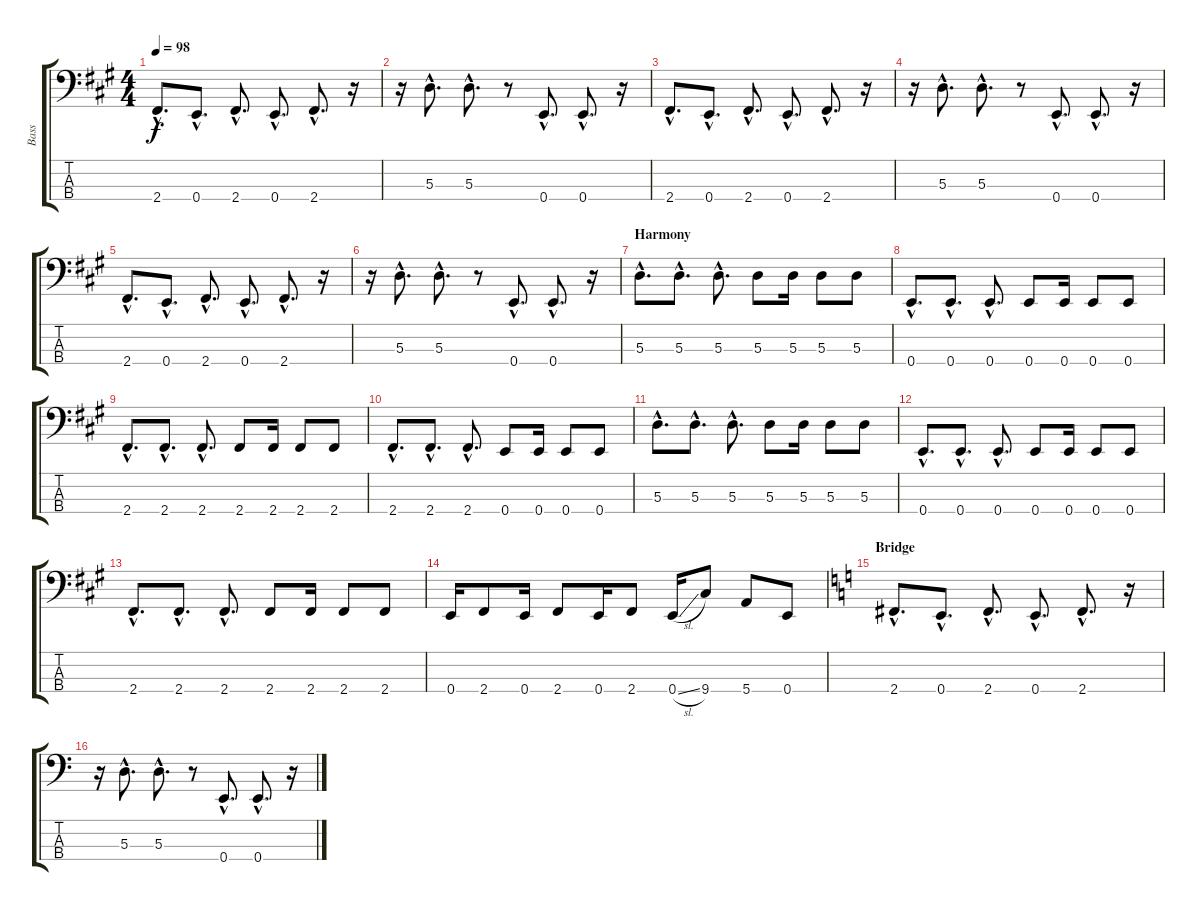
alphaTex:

\track ("Bass" "Bass") {instrument electricbasspick}
\staff {score tabs}
\tuning (G2 D2 A1 E1) {hide}
\ts (4 4)
\tempo 98
\clef f4
\ks a
2.4{hac}.8{d dy f} 0.4{hac}.8{d} 2.4{hac}.8{d} 0.4{hac}.8{d} 2.4{hac}.8{d} r.16 |
r.16 5.3{hac}.8{d} 5.3{hac}.8{d} r.8 0.4{hac}.8{d} 0.4{hac}.8{d} r.16 |
2.4{hac}.8{d} 0.4{hac}.8{d} 2.4{hac}.8{d} 0.4{hac}.8{d} 2.4{hac}.8{d} r.16 |
r.16 5.3{hac}.8{d} 5.3{hac}.8{d} r.8 0.4{hac}.8{d} 0.4{hac}.8{d} r.16 |
2.4{hac}.8{d} 0.4{hac}.8{d} 2.4{hac}.8{d} 0.4{hac}.8{d} 2.4{hac}.8{d} r.16 |
r.16 5.3{hac}.8{d} 5.3{hac}.8{d} r.8 0.4{hac}.8{d} 0.4{hac}.8{d} r.16 |
\section ("" "Harmony")
5.3{hac}.8{d} 5.3{hac}.8{d} 5.3{hac}.8{d} 5.3.8 5.3.16 5.3.8 5.3.8 |
0.4{hac}.8{d} 0.4{hac}.8{d} 0.4{hac}.8{d} 0.4.8 0.4.16 0.4.8 0.4.8 |
2.4{hac}.8{d} 2.4{hac}.8{d} 2.4{hac}.8{d} 2.4.8 2.4.16 2.4.8 2.4.8 |
2.4{hac}.8{d} 2.4{hac}.8{d} 2.4{hac}.8{d} 0.4.8 0.4.16 0.4.8 0.4.8 |
5.3{hac}.8{d} 5.3{hac}.8{d} 5.3{hac}.8{d} 5.3.8 5.3.16 5.3.8 5.3.8 |
0.4{hac}.8{d} 0.4{hac}.8{d} 0.4{hac}.8{d} 0.4.8 0.4.16 0.4.8 0.4.8 |
2.4{hac}.8{d} 2.4{hac}.8{d} 2.4{hac}.8{d} 2.4.8 2.4.16 2.4.8 2.4.8 |
0.4.16 2.4.8 0.4.16 2.4.8 0.4.16 2.4.8 0.4{sl}.16 9.4.8 5.4.8 0.4.8 |
\section ("" "Bridge")
\ks c
2.4{hac}.8{d} 0.4{hac}.8{d} 2.4{hac}.8{d} 0.4{hac}.8{d} 2.4{hac}.8{d} r.16 |
r.16 5.3{hac}.8{d} 5.3{hac}.8{d} r.8 0.4{hac}.8{d} 0.4{hac}.8{d} r.16
